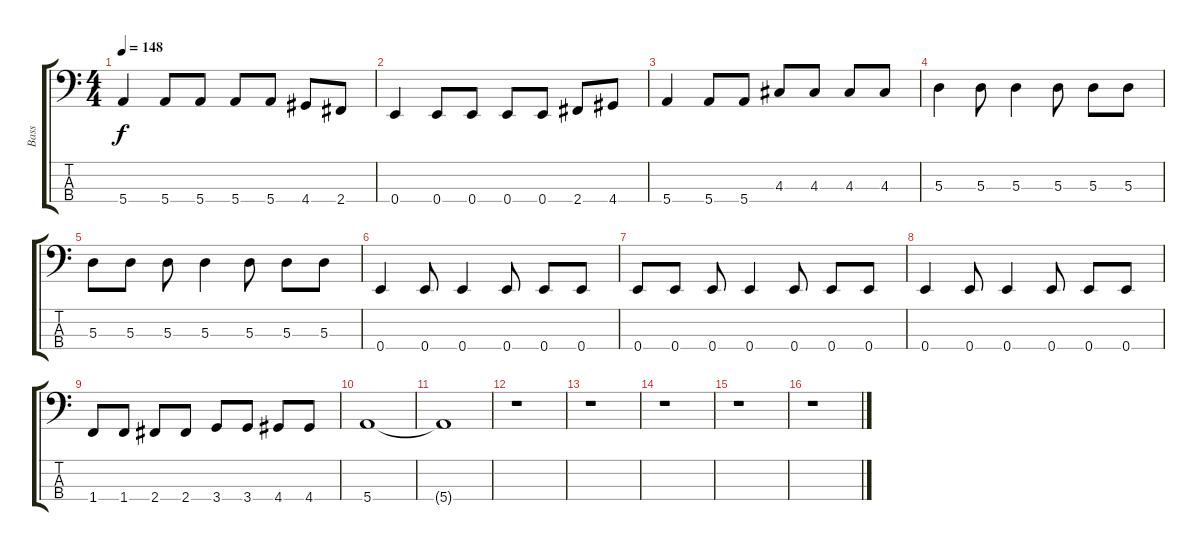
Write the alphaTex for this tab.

\track ("Bass" "Bass") {instrument electricbasspick}
\staff {score tabs}
\tuning (G2 D2 A1 E1) {hide}
\ts (4 4)
\tempo 148
\clef f4
\ks c
5.4.4{dy f} 5.4.8 5.4.8 5.4.8 5.4.8 4.4.8 2.4.8 |
0.4.4 0.4.8 0.4.8 0.4.8 0.4.8 2.4.8 4.4.8 |
5.4.4 5.4.8 5.4.8 4.3.8 4.3.8 4.3.8 4.3.8 |
5.3.4 5.3.8 5.3.4 5.3.8 5.3.8 5.3.8 |
5.3.8 5.3.8 5.3.8 5.3.4 5.3.8 5.3.8 5.3.8 |
0.4.4 0.4.8 0.4.4 0.4.8 0.4.8 0.4.8 |
0.4.8 0.4.8 0.4.8 0.4.4 0.4.8 0.4.8 0.4.8 |
0.4.4 0.4.8 0.4.4 0.4.8 0.4.8 0.4.8 |
1.4.8 1.4.8 2.4.8 2.4.8 3.4.8 3.4.8 4.4.8 4.4.8 |
5.4.1 |
5.4{t}.1 |
r.1 |
r.1 |
r.1 |
r.1 |
r.1
